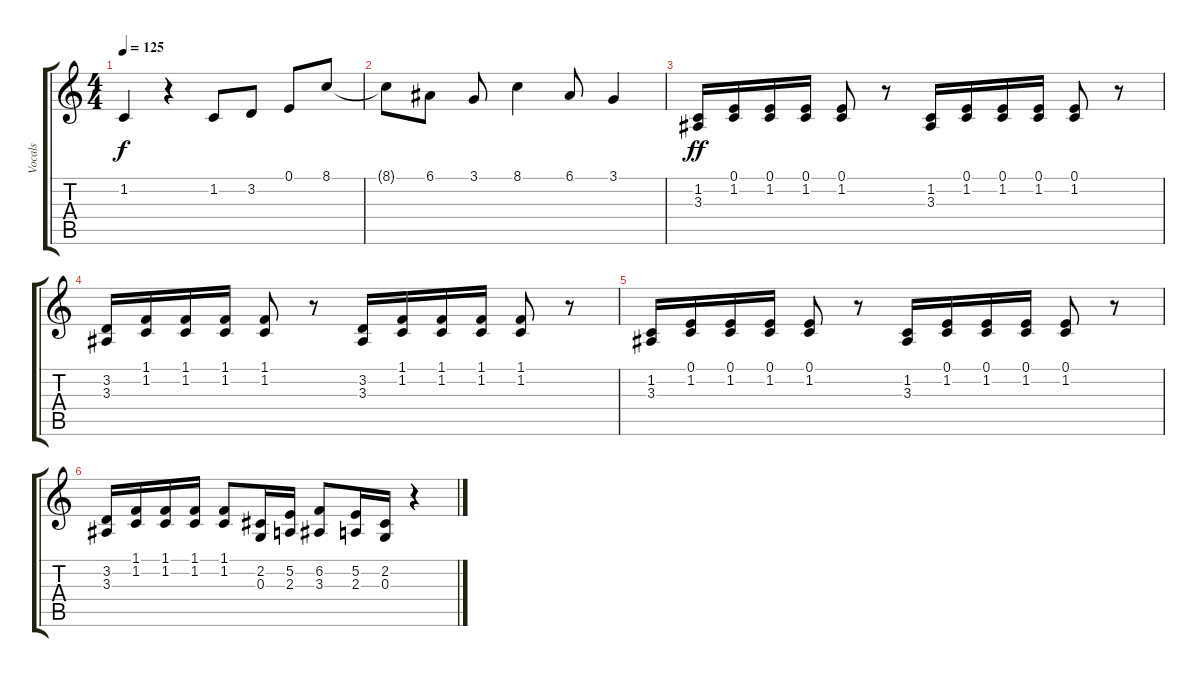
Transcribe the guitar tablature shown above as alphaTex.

\track ("Vocals" "Vocals") {instrument lead5charang}
\staff {score tabs}
\tuning (E4 B3 G3 D3 A2 E2) {hide}
\ts (4 4)
\tempo 125
\clef g2
\ks c
1.2.4{dy f} r.4 1.2.8 3.2.8 0.1.8 8.1.8 |
8.1{t}.8 6.1.8 3.1.8 8.1.4 6.1.8 3.1.4 |
(1.2 3.3).16{dy ff volume 13} (0.1 1.2).16 (0.1 1.2).16 (0.1 1.2).16 (0.1 1.2).8 r.8 (1.2 3.3).16{volume 12} (0.1 1.2).16 (0.1 1.2).16 (0.1 1.2).16 (0.1 1.2).8 r.8 |
(3.2 3.3).16{volume 11} (1.1 1.2).16 (1.1 1.2).16 (1.1 1.2).16 (1.1 1.2).8 r.8 (3.2 3.3).16{volume 10} (1.1 1.2).16 (1.1 1.2).16 (1.1 1.2).16 (1.1 1.2).8 r.8 |
(1.2 3.3).16{volume 9} (0.1 1.2).16 (0.1 1.2).16 (0.1 1.2).16 (0.1 1.2).8 r.8 (1.2 3.3).16{volume 8} (0.1 1.2).16 (0.1 1.2).16 (0.1 1.2).16 (0.1 1.2).8 r.8 |
(3.2 3.3).16{volume 7} (1.1 1.2).16 (1.1 1.2).16 (1.1 1.2).16 (1.1 1.2).8 (2.2 0.3).16{volume 5} (5.2 2.3).16 (6.2 3.3).8 (5.2 2.3).16 (2.2 0.3).16 r.4
